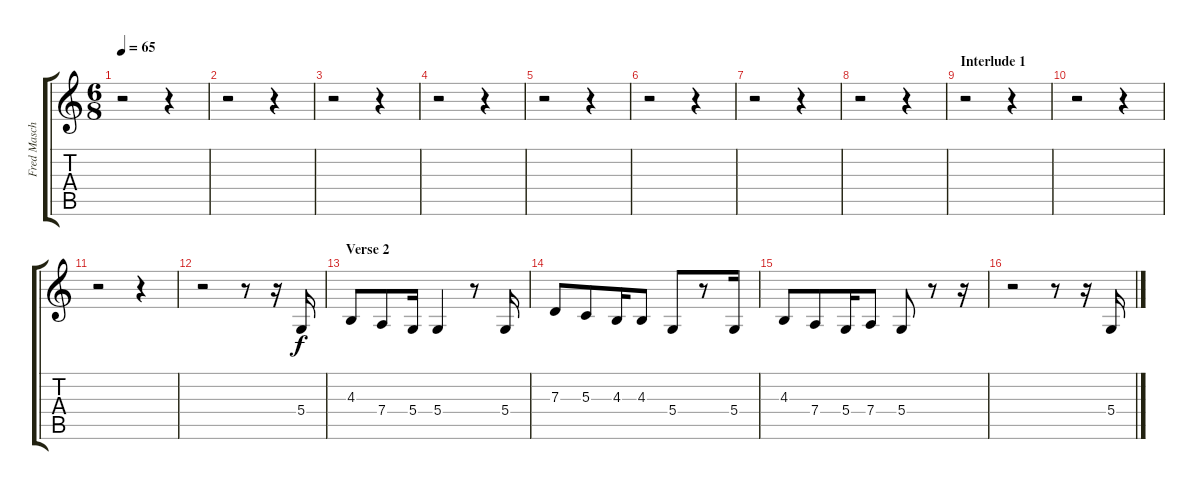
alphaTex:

\track ("Fred Mascherino (Backing Vocals)" "Fred Masch") {instrument oboe}
\staff {score tabs}
\tuning (E4 B3 G3 D3 A2 E2) {hide}
\ts (6 8)
\tempo 65
\clef g2
\ks c
r.2{dy f} r.4 |
r.2 r.4 |
r.2 r.4 |
r.2 r.4 |
r.2 r.4 |
r.2 r.4 |
r.2 r.4 |
r.2 r.4 |
\section ("" "Interlude 1")
r.2 r.4 |
r.2 r.4 |
r.2 r.4 |
r.2 r.8 r.16 5.4.16 |
\section ("" "Verse 2")
4.3.8 7.4.8 5.4.16 5.4.4 r.8 5.4.16 |
7.3.8 5.3.8 4.3.16 4.3.8 5.4.8 r.8 5.4.16 |
4.3.8 7.4.8 5.4.16 7.4.8 5.4.8 r.8 r.16 |
r.2 r.8 r.16 5.4.16
